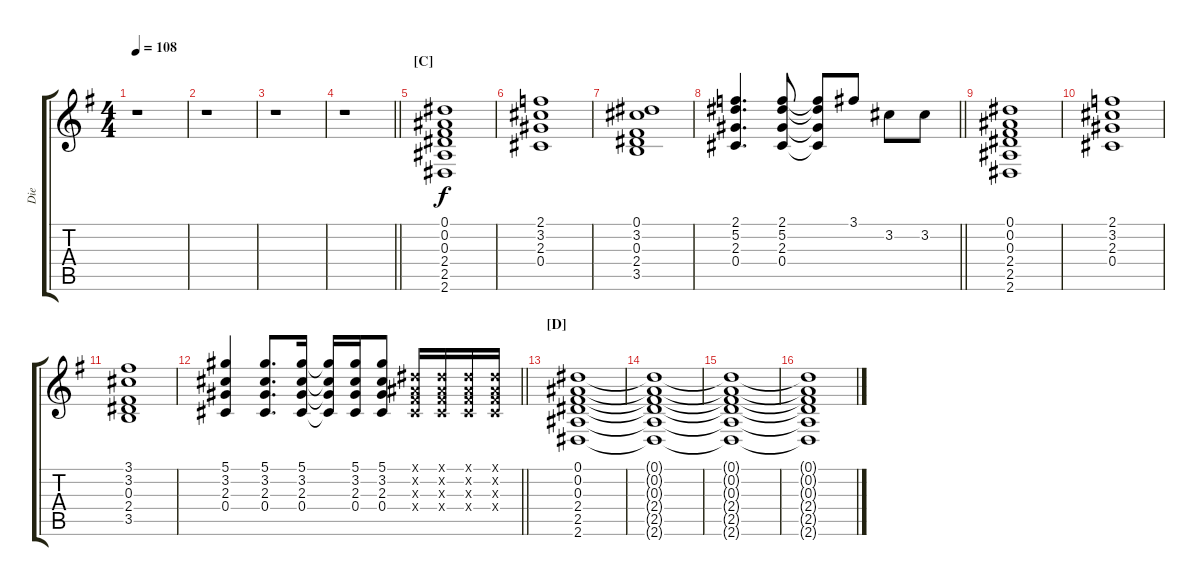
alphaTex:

\track ("Die" "Die") {instrument overdrivenguitar}
\staff {score tabs}
\tuning (Eb4 Bb3 Gb3 Db3 Ab2 Db2) {hide}
\ts (4 4)
\tempo 108
\clef g2
\ks g
r.1{dy f} |
r.1 |
r.1 |
\barLineRight lightlight
r.1 |
\section ("" "[C]")
(0.1 0.2 0.3 2.4 2.5 2.6).1 |
(2.1 3.2 2.3 0.4).1 |
(0.1 3.2 0.3 2.4 3.5).1 |
\barLineRight lightlight
(2.1 5.2 2.3 0.4).4{d} (2.1 5.2 2.3 0.4).8 (2.1{t} 5.2{t} 2.3{t} 0.4{t}).8 3.1.8 3.2.8 3.2.8 |
(0.1 0.2 0.3 2.4 2.5 2.6).1 |
(2.1 3.2 2.3 0.4).1 |
(3.1 3.2 0.3 2.4 3.5).1 |
\barLineRight lightlight
(5.1 3.2 2.3 0.4).4 (5.1 3.2 2.3 0.4).8{d} (5.1 3.2 2.3 0.4).16 (5.1{t} 3.2{t} 2.3{t} 0.4{t}).16 (5.1 3.2 2.3 0.4).16 (5.1 3.2 2.3 0.4).8 (0.1{x} 0.2{x} 0.3{x} 0.4{x}).16 (0.1{x} 0.2{x} 0.3{x} 0.4{x}).16 (0.1{x} 0.2{x} 0.3{x} 0.4{x}).16 (0.1{x} 0.2{x} 0.3{x} 0.4{x}).16 |
\section ("" "[D]")
(0.1 0.2 0.3 2.4 2.5 2.6).1 |
(0.1{t} 0.2{t} 0.3{t} 2.4{t} 2.5{t} 2.6{t}).1 |
(0.1{t} 0.2{t} 0.3{t} 2.4{t} 2.5{t} 2.6{t}).1 |
(0.1{t} 0.2{t} 0.3{t} 2.4{t} 2.5{t} 2.6{t}).1
